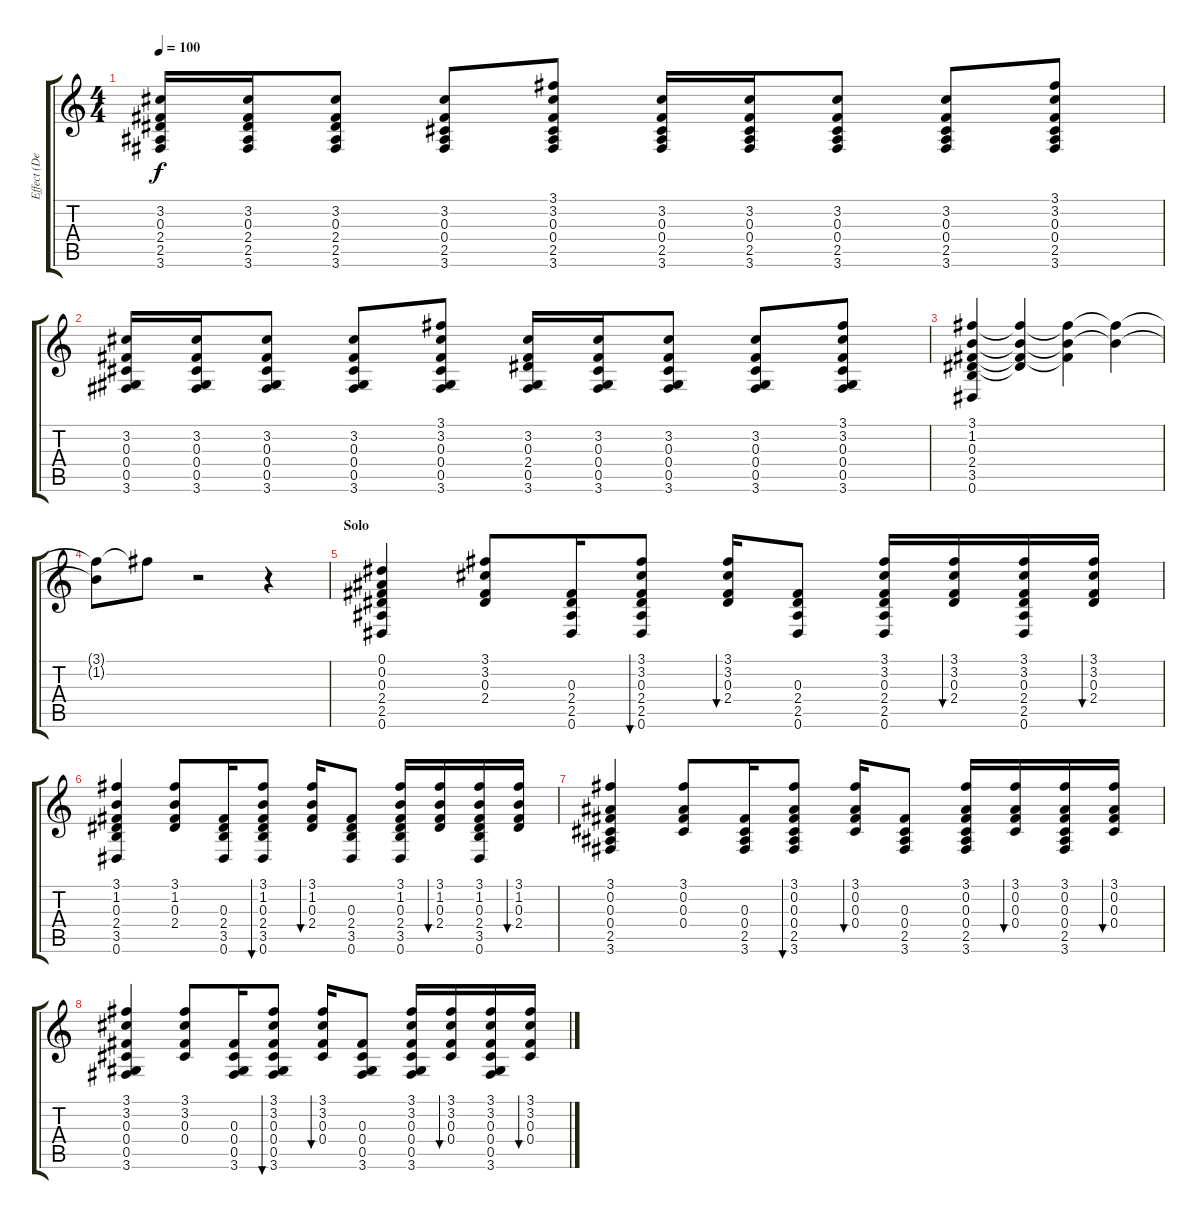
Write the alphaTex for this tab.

\track ("Effect (Deryck)" "Effect (De") {instrument overdrivenguitar}
\staff {score tabs}
\tuning (Eb4 Bb3 Gb3 Db3 Ab2 Eb2) {hide}
\ts (4 4)
\tempo 100
\clef g2
\ks c
(3.2 0.3 2.4 2.5 3.6).16{dy f} (3.2 0.3 2.4 2.5 3.6).16 (3.2 0.3 2.4 2.5 3.6).8 (3.2 0.3 0.4 2.5 3.6).8 (3.1 3.2 0.3 0.4 2.5 3.6).8 (3.2 0.3 0.4 2.5 3.6).16 (3.2 0.3 0.4 2.5 3.6).16 (3.2 0.3 0.4 2.5 3.6).8 (3.2 0.3 0.4 2.5 3.6).8 (3.1 3.2 0.3 0.4 2.5 3.6).8 |
(3.2 0.3 0.4 0.5 3.6).16 (3.2 0.3 0.4 0.5 3.6).16 (3.2 0.3 0.4 0.5 3.6).8 (3.2 0.3 0.4 0.5 3.6).8 (3.1 3.2 0.3 0.4 0.5 3.6).8 (3.2 0.3 2.4 0.5 3.6).16 (3.2 0.3 0.4 0.5 3.6).16 (3.2 0.3 0.4 0.5 3.6).8 (3.2 0.3 0.4 0.5 3.6).8 (3.1 3.2 0.3 0.4 0.5 3.6).8 |
(3.1 1.2 0.3 2.4 3.5 0.6).4 (3.1{t} 1.2{t} 0.3{t} 2.4{t}).4 (3.1{t} 1.2{t} 0.3{t}).4 (3.1{t} 1.2{t}).4 |
(3.1{t} 1.2{t}).8 3.1{t}.8 r.2 r.4 |
\section ("" "Solo")
(0.1 0.2 0.3 2.4 2.5 0.6).4 (3.1 3.2 0.3 2.4).8 (0.3 2.4 2.5 0.6).16 (3.1 3.2 0.3 2.4 2.5 0.6).8{bu 60} (3.1 3.2 0.3 2.4).16{bu 60} (0.3 2.4 2.5 0.6).8 (3.1 3.2 0.3 2.4 2.5 0.6).16 (3.1 3.2 0.3 2.4).16{bu 60} (3.1 3.2 0.3 2.4 2.5 0.6).16 (3.1 3.2 0.3 2.4).16{bu 60} |
(3.1 1.2 0.3 2.4 3.5 0.6).4 (3.1 1.2 0.3 2.4).8 (0.3 2.4 3.5 0.6).16 (3.1 1.2 0.3 2.4 3.5 0.6).8{bu 60} (3.1 1.2 0.3 2.4).16{bu 60} (0.3 2.4 3.5 0.6).8 (3.1 1.2 0.3 2.4 3.5 0.6).16 (3.1 1.2 0.3 2.4).16{bu 60} (3.1 1.2 0.3 2.4 3.5 0.6).16 (3.1 1.2 0.3 2.4).16{bu 60} |
(3.1 0.2 0.3 0.4 2.5 3.6).4 (3.1 0.2 0.3 0.4).8 (0.3 0.4 2.5 3.6).16 (3.1 0.2 0.3 0.4 2.5 3.6).8{bu 60} (3.1 0.2 0.3 0.4).16{bu 60} (0.3 0.4 2.5 3.6).8 (3.1 0.2 0.3 0.4 2.5 3.6).16 (3.1 0.2 0.3 0.4).16{bu 60} (3.1 0.2 0.3 0.4 2.5 3.6).16 (3.1 0.2 0.3 0.4).16{bu 60} |
(3.1 3.2 0.3 0.4 0.5 3.6).4 (3.1 3.2 0.3 0.4).8 (0.3 0.4 0.5 3.6).16 (3.1 3.2 0.3 0.4 0.5 3.6).8{bu 60} (3.1 3.2 0.3 0.4).16{bu 60} (0.3 0.4 0.5 3.6).8 (3.1 3.2 0.3 0.4 0.5 3.6).16 (3.1 3.2 0.3 0.4).16{bu 60} (3.1 3.2 0.3 0.4 0.5 3.6).16 (3.1 3.2 0.3 0.4).16{bu 60}
